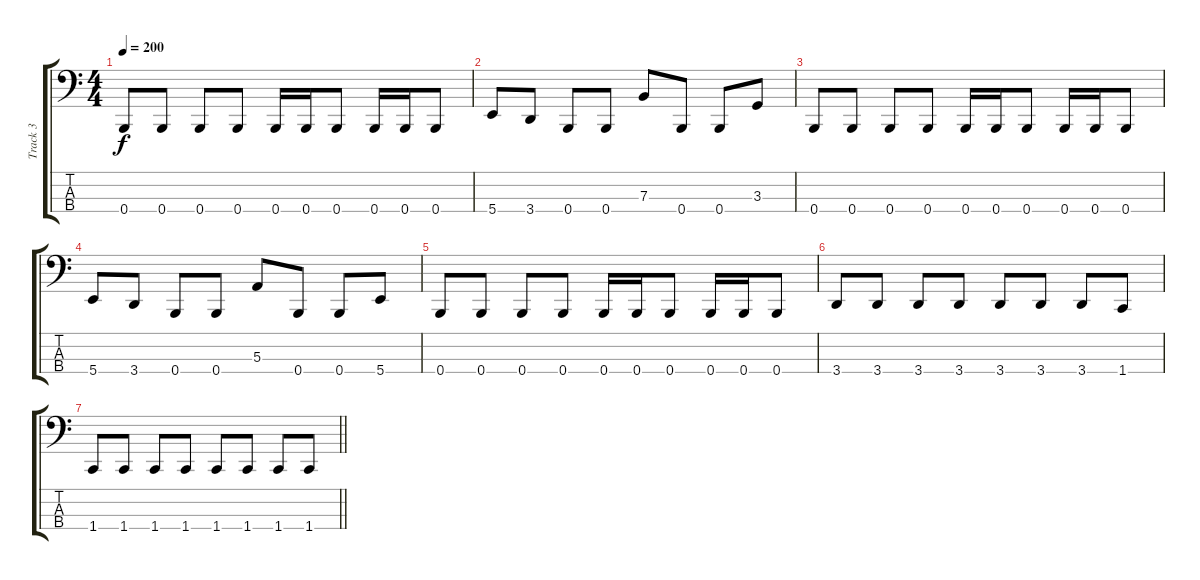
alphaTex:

\track ("Track 3" "Track 3") {instrument electricbasspick}
\staff {score tabs}
\tuning (D2 A1 E1 B0) {hide}
\ts (4 4)
\tempo 200
\clef f4
\ks c
0.4.8{dy f} 0.4.8 0.4.8 0.4.8 0.4.16 0.4.16 0.4.8 0.4.16 0.4.16 0.4.8 |
5.4.8 3.4.8 0.4.8 0.4.8 7.3.8 0.4.8 0.4.8 3.3.8 |
0.4.8 0.4.8 0.4.8 0.4.8 0.4.16 0.4.16 0.4.8 0.4.16 0.4.16 0.4.8 |
5.4.8 3.4.8 0.4.8 0.4.8 5.3.8 0.4.8 0.4.8 5.4.8 |
0.4.8 0.4.8 0.4.8 0.4.8 0.4.16 0.4.16 0.4.8 0.4.16 0.4.16 0.4.8 |
3.4.8 3.4.8 3.4.8 3.4.8 3.4.8 3.4.8 3.4.8 1.4.8 |
\barLineRight lightlight
1.4.8 1.4.8 1.4.8 1.4.8 1.4.8 1.4.8 1.4.8 1.4.8
